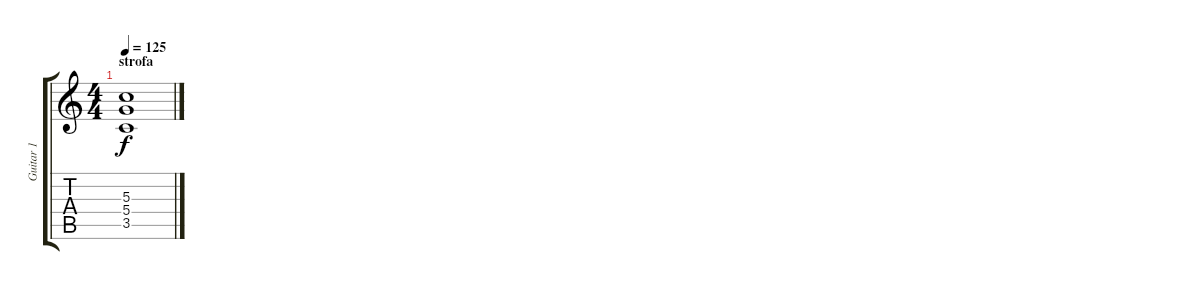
\track ("Guitar 1" "Guitar 1") {instrument distortionguitar}
\staff {score tabs}
\tuning (E4 B3 G3 D3 A2 E2) {hide}
\ts (4 4)
\section ("" "strofa")
\tempo 125
\clef g2
\ks c
(5.3 5.4 3.5).1{dy f volume 0}
